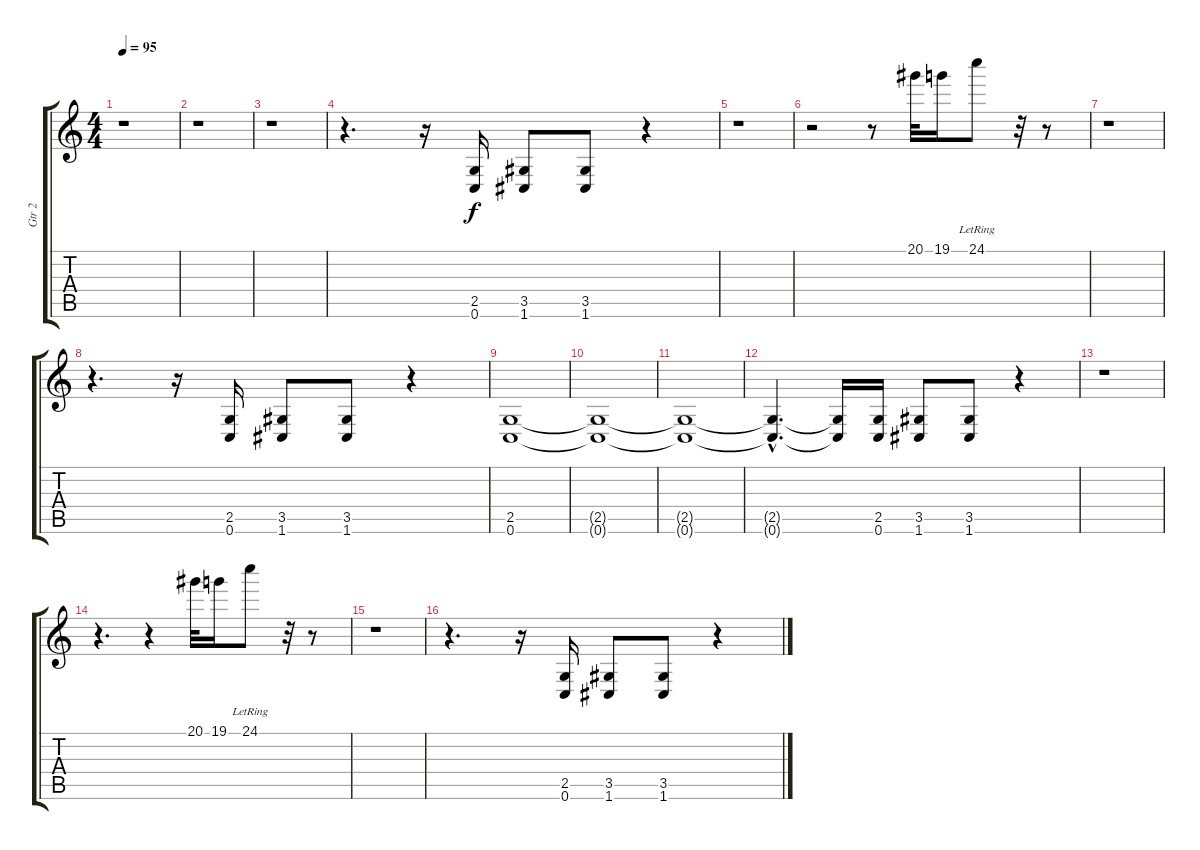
\track ("Gtr 2" "Gtr 2") {instrument distortionguitar}
\staff {score tabs}
\tuning (C4 G3 Eb3 Bb2 F2 C2) {hide}
\ts (4 4)
\tempo 95
\clef g2
\ks c
r.1{dy f instrument distortionguitar} |
r.1 |
r.1 |
r.4{d} r.16 (2.5 0.6).16 (3.5 1.6).8 (3.5 1.6).8 r.4 |
r.1 |
r.2 r.8 20.1.32{instrument acousticgrandpiano} 19.1.16{instrument acousticgrandpiano} 24.1{lr}.8{instrument acousticgrandpiano} r.32{instrument distortionguitar} r.8 |
r.1 |
r.4{d} r.16 (2.5 0.6).16 (3.5 1.6).8 (3.5 1.6).8 r.4 |
(2.5 0.6).1 |
(2.5{t} 0.6{t}).1 |
(2.5{t} 0.6{t}).1 |
(2.5{hac t} 0.6{hac t}).4{d} (2.5{t} 0.6{t}).16 (2.5 0.6).16 (3.5 1.6).8 (3.5 1.6).8 r.4 |
r.1 |
r.4{d} r.4 20.1.32{instrument acousticgrandpiano} 19.1.16{instrument acousticgrandpiano} 24.1{lr}.8{instrument acousticgrandpiano} r.32{instrument distortionguitar} r.8 |
r.1 |
r.4{d} r.16 (2.5 0.6).16 (3.5 1.6).8 (3.5 1.6).8 r.4
